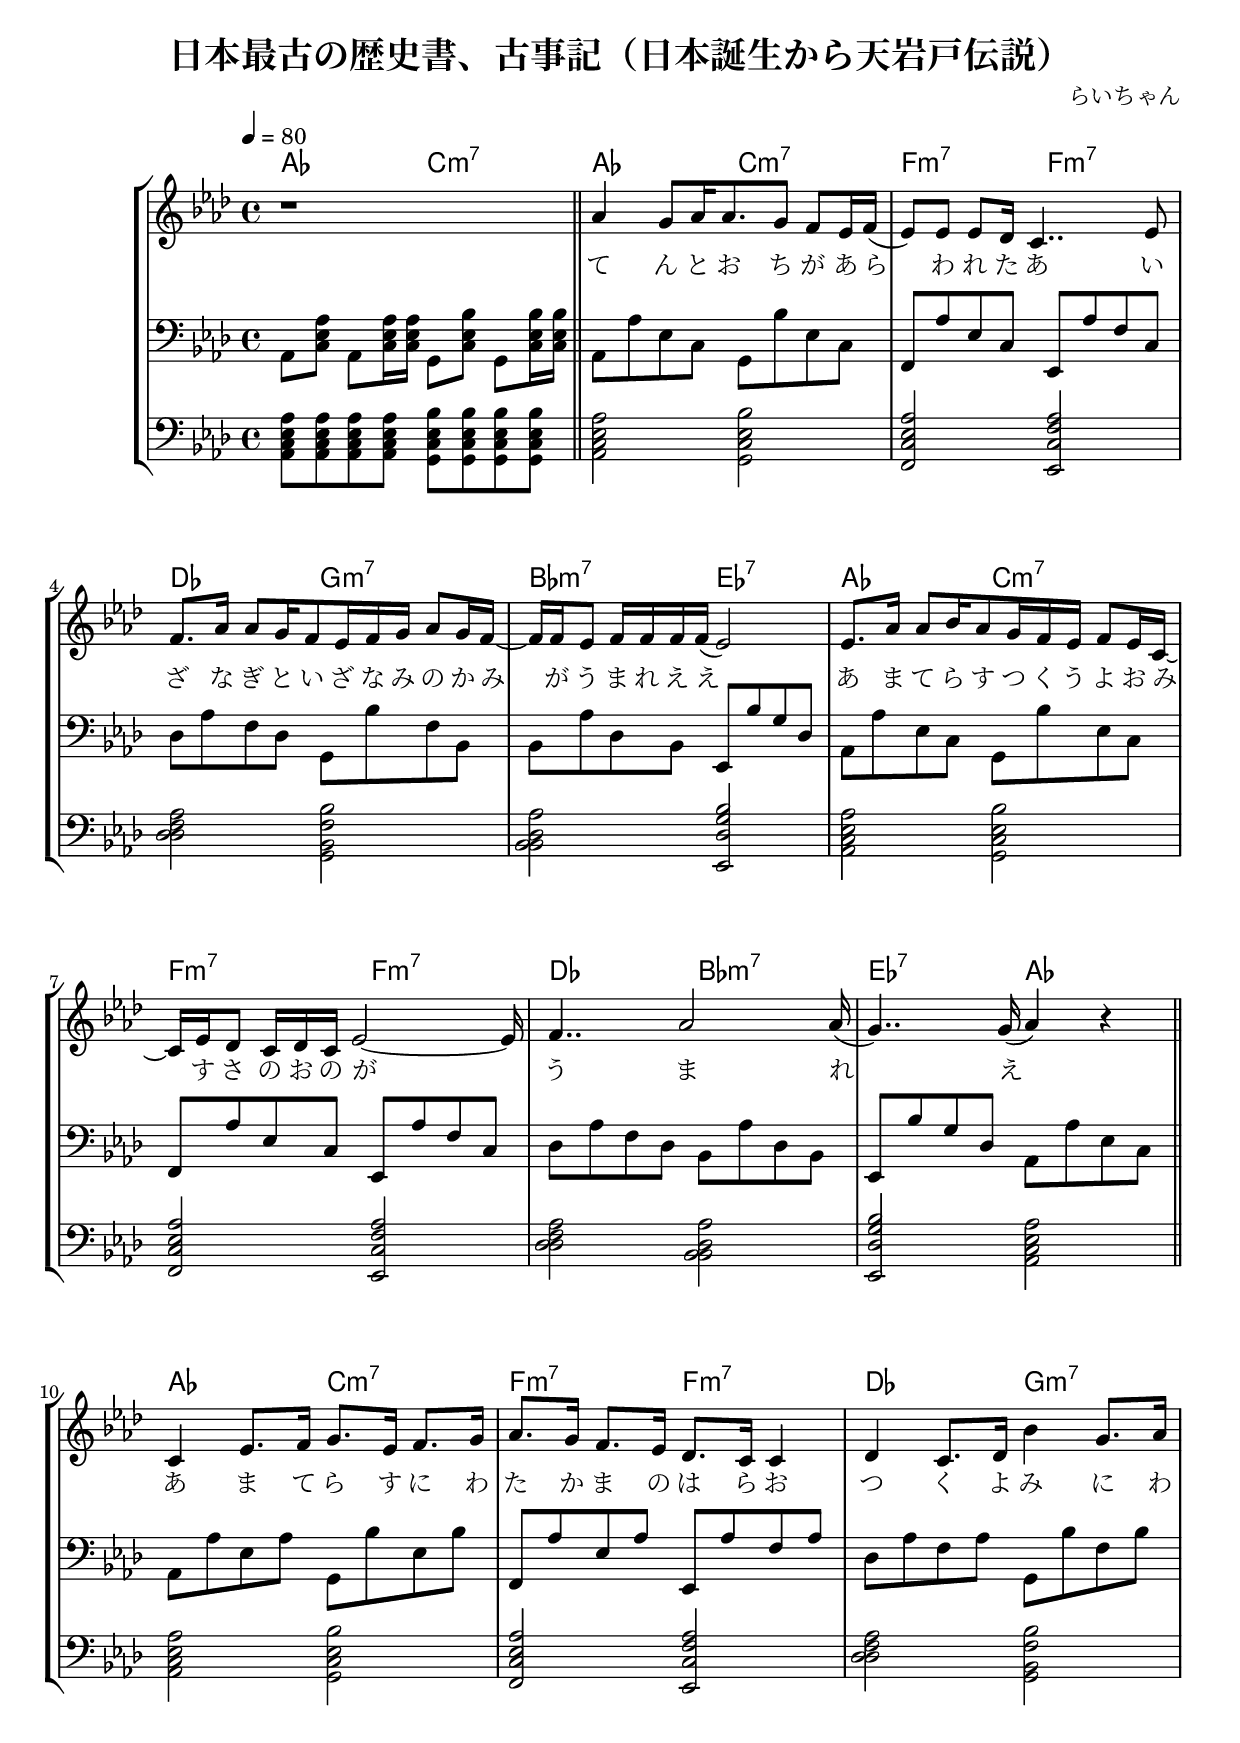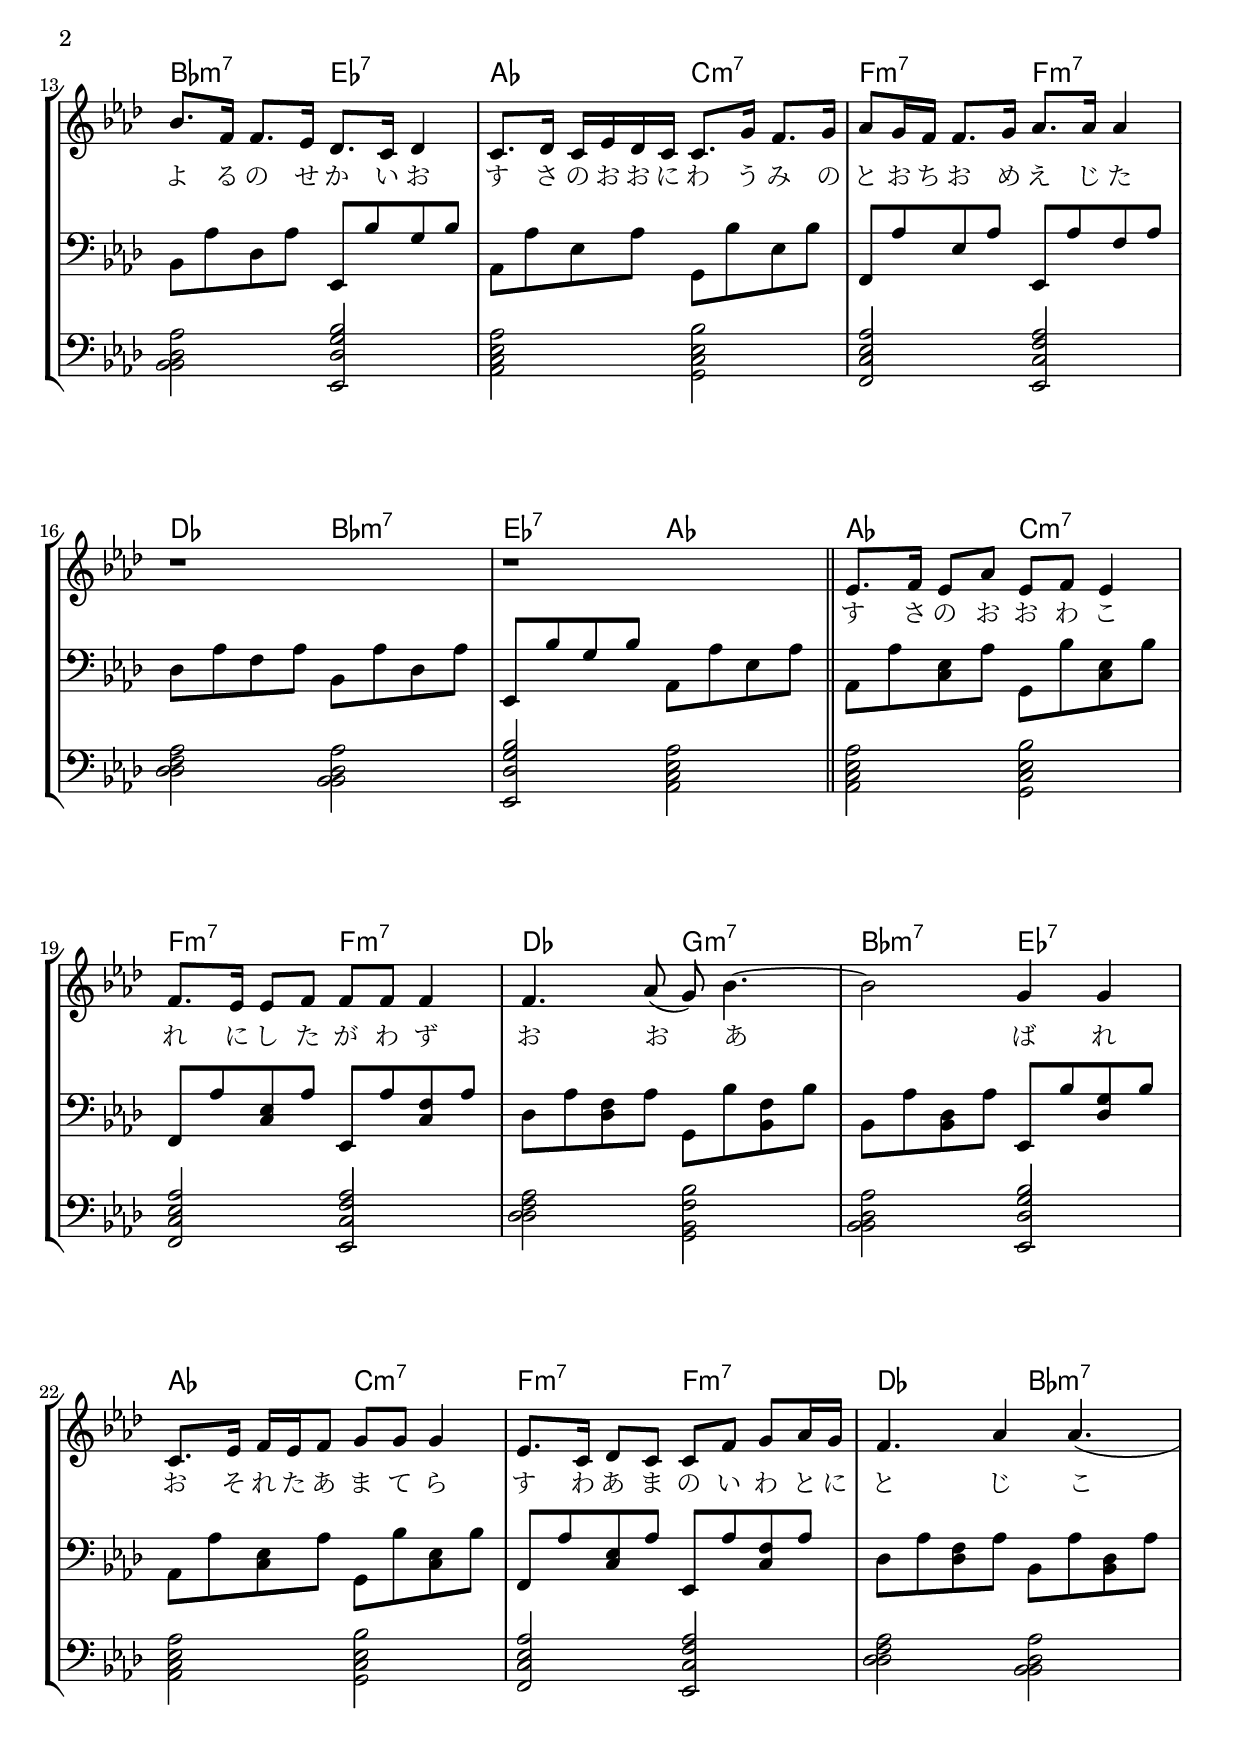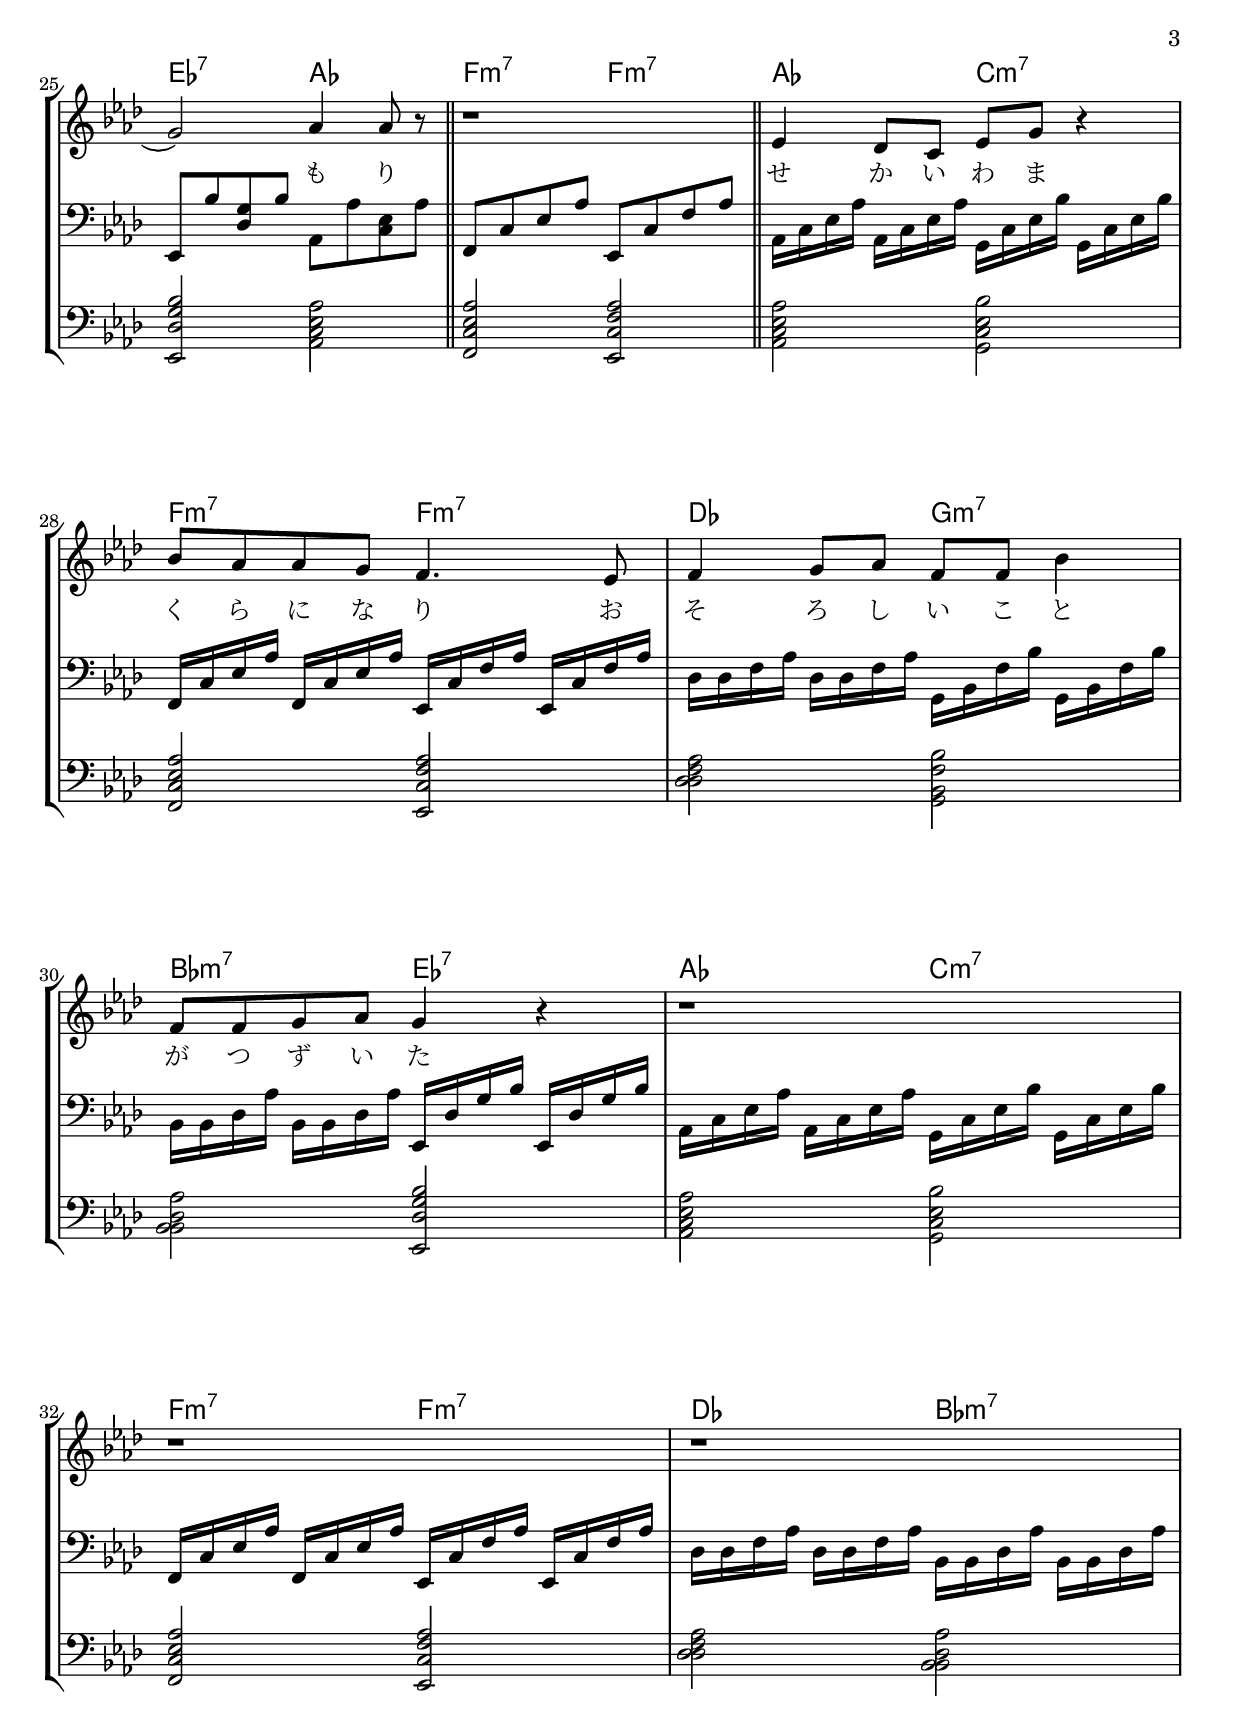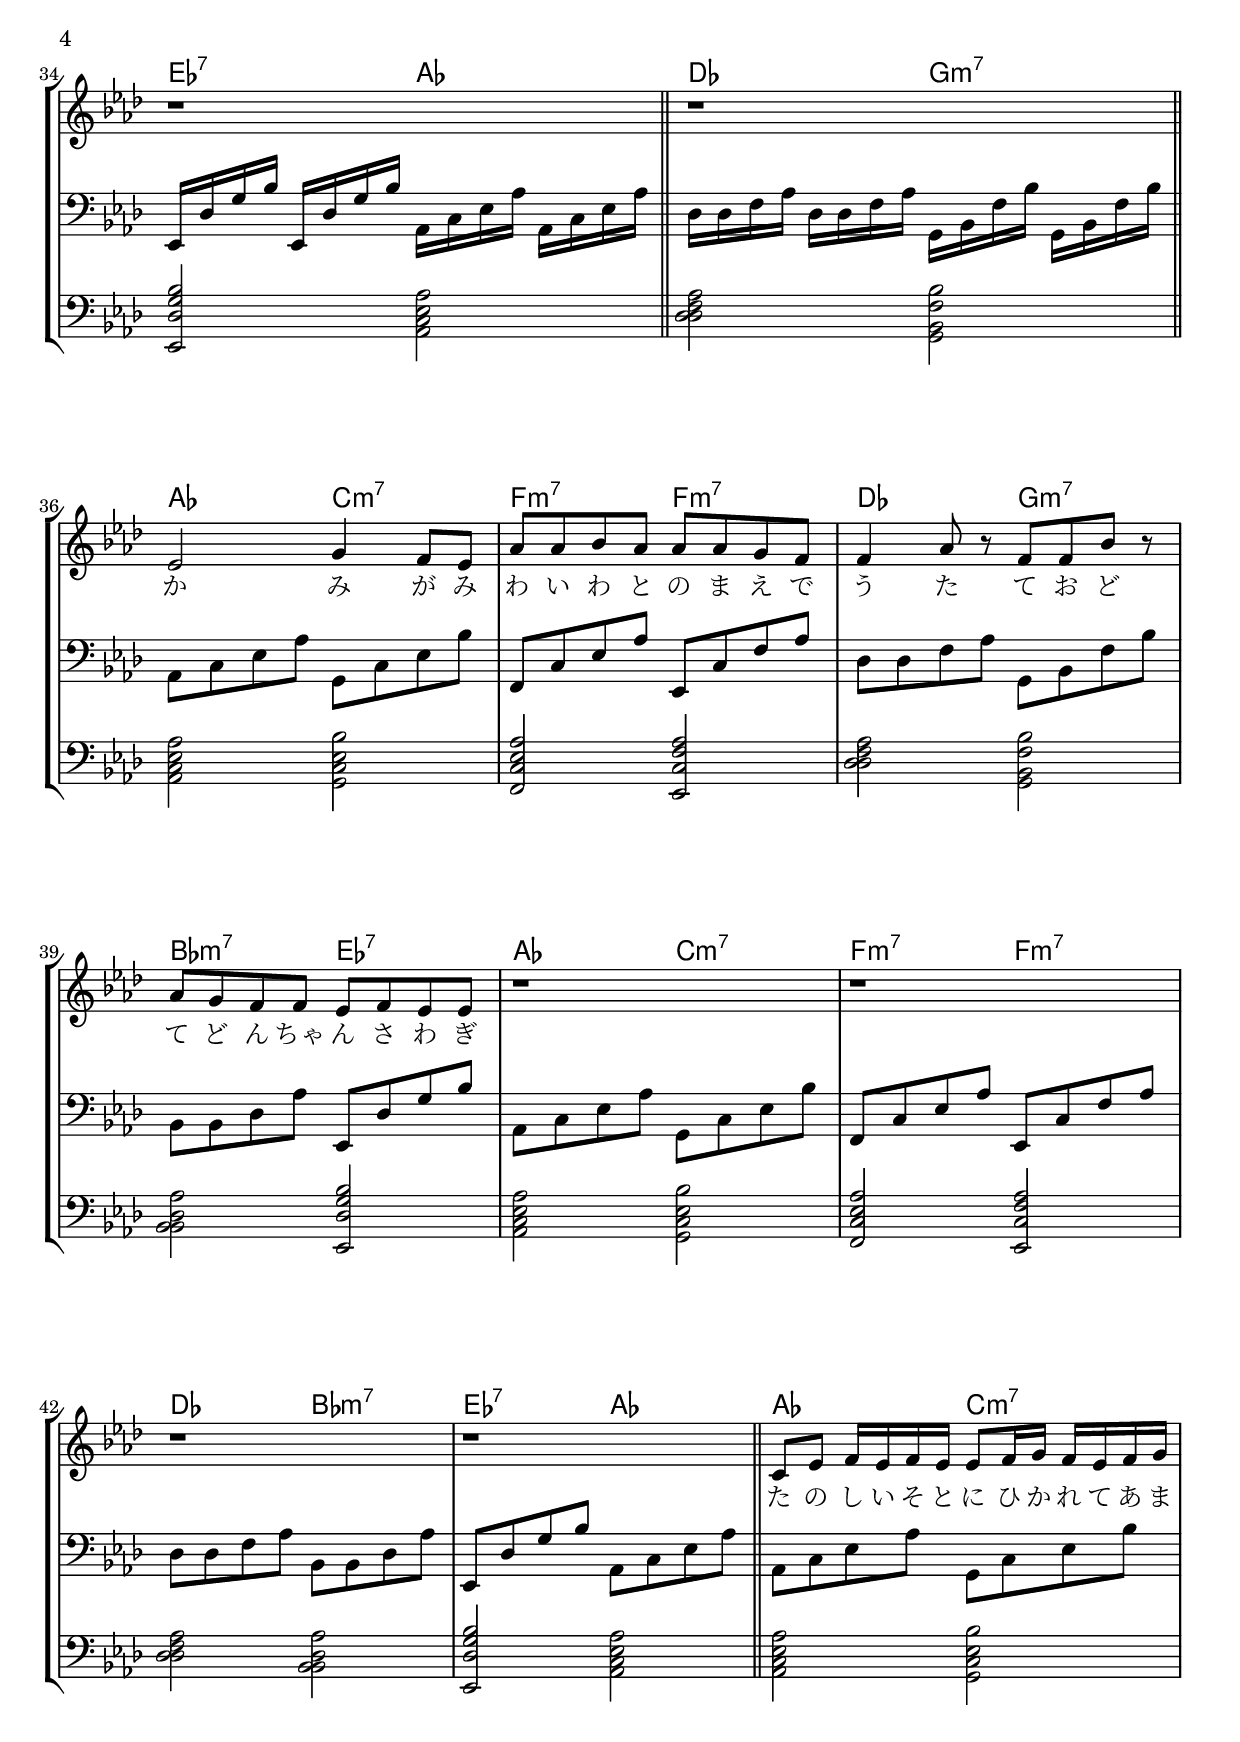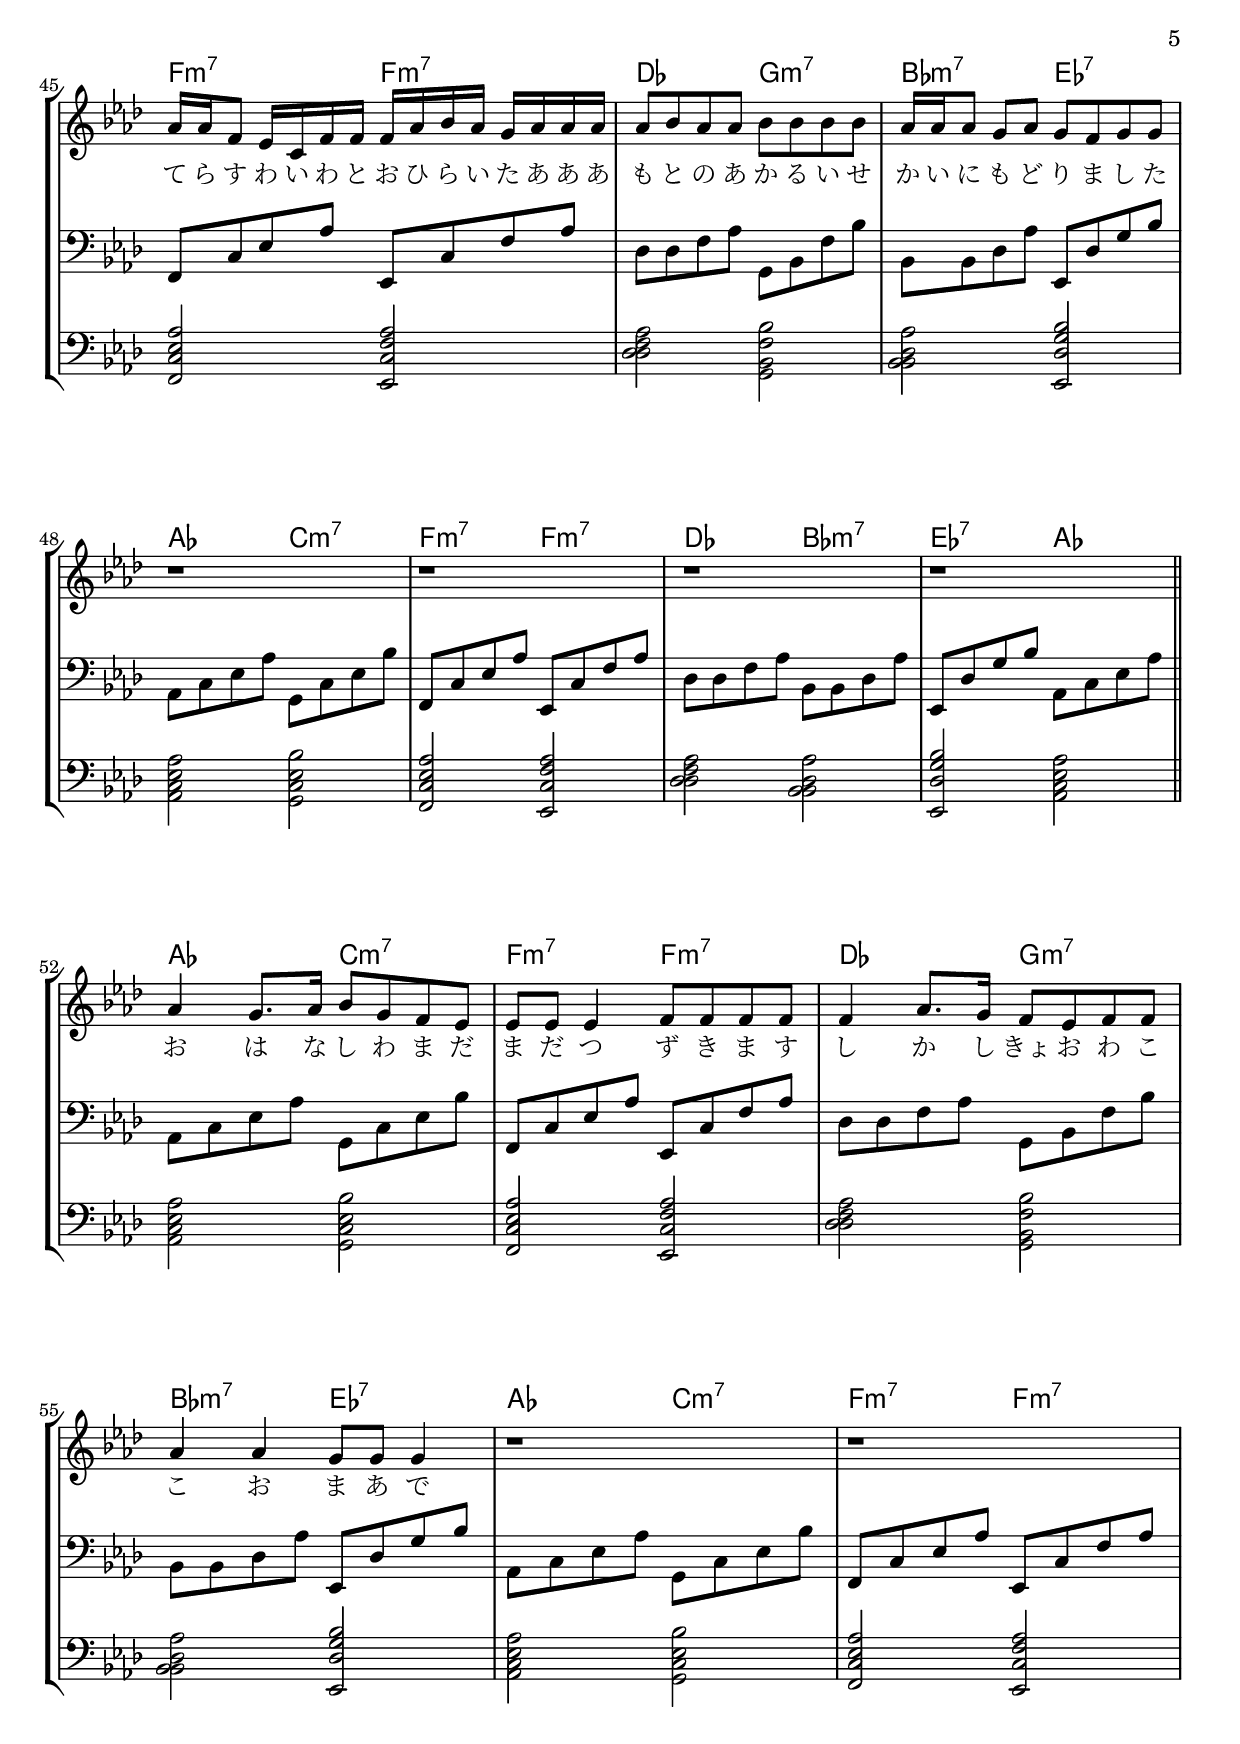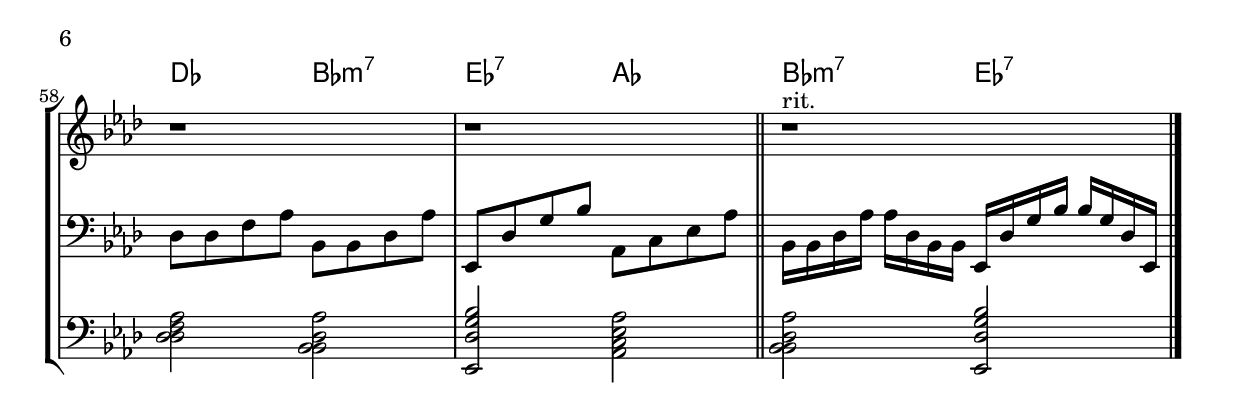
\version "2.12.1"

\header {
	title = \markup {日本最古の歴史書、古事記（日本誕生から天岩戸伝説）}
	composer = \markup \center-column {らいちゃん}
}

harmony = \chordmode {
	as2 c:min7 

	as c:min7 f:min7 f:min7 des g:min7 bes:min7 es:7 as c:min7 f:min7 f:min7 des bes:min7 es:7 as 

	as c:min7 f:min7 f:min7 des g:min7 bes:min7 es:7 as c:min7 f:min7 f:min7 des bes:min7 es:7 as 

	as c:min7 f:min7 f:min7 des g:min7 bes:min7 es:7 as c:min7 f:min7 f:min7 des bes:min7 es:7 as 

	f:min7 f:min7 

	as c:min7 f:min7 f:min7 des g:min7 bes:min7 es:7 as c:min7 f:min7 f:min7 des bes:min7 es:7 as 

	des g:min7 

	as c:min7 f:min7 f:min7 des g:min7 bes:min7 es:7 as c:min7 f:min7 f:min7 des bes:min7 es:7 as 

	as c:min7 f:min7 f:min7 des g:min7 bes:min7 es:7 as c:min7 f:min7 f:min7 des bes:min7 es:7 as 

	as c:min7 f:min7 f:min7 des g:min7 bes:min7 es:7 as c:min7 f:min7 f:min7 des bes:min7 es:7 as 

	bes:min7 es:7 
}

melody = {
	\key as \major
	\tempo 4 = 80
	r1   
	\set Staff.midiInstrument = #"fss0.35"
	 as'4  g'8  as'16  as'8.  g'8  f'8  es'16  f'16 
	(es'8)  es'8  es'8  des'16  c'4..  es'8 
	f'8.  as'16  as'8  g'16  f'8  es'16  f'16  g'16  as'8  g'16  f'16~ 
	f'16  f'16  es'8  f'16  f'16  f'16  f'16  (es'2) 
	es'8.  as'16  as'8  bes'16  as'8  g'16  f'16  es'16  f'8  es'16  c'16~ 
	c'16  es'16  des'8  c'16  des'16  c'16  es'2~es'16 
	f'4..  as'2  as'16 
	(g'4..)  g'16  (as'4)  	r4 	\set Staff.midiInstrument = #"fss0.35"
	 c'4  es'8.  f'16  g'8.  es'16  f'8.  g'16 
	as'8.  g'16  f'8.  es'16  des'8.  c'16  c'4 
	des'4  c'8.  des'16  bes'4  g'8.  as'16 
	bes'8.  f'16  f'8.  es'16  des'8.  c'16  des'4 
	c'8.  des'16  c'16  es'16  des'16  c'16  c'8.  g'16  f'8.  g'16 
	as'8  g'16  f'16  f'8.  g'16  as'8.  as'16  as'4
	r1 r1 	\set Staff.midiInstrument = #"fss0.35"
	 es'8.  f'16  es'8  as'8  es'8  f'8  es'4 
	f'8.  es'16  es'8  f'8  f'8  f'8  f'4 
	f'4.  as'8  (g'8)  bes'4.~ 
	bes'2  g'4  g'4 
	c'8.  es'16  f'16  es'16  f'8  g'8  g'8  g'4 
	es'8.  c'16  des'8  c'8  c'8  f'8  g'8  as'16  g'16 
	f'4.  as'4  as'4. 
	(g'2)  as'4  as'8  	r8 	r1   
	\set Staff.midiInstrument = #"fss0.35"
	 es'4  des'8  c'8  es'8  g'8  r4 
	bes'8  as'8  as'8  g'8  f'4.  es'8 
	f'4  g'8  as'8  f'8  f'8  bes'4 
	f'8  f'8  g'8  as'8  g'4  	r4 r1 r1 r1 r1 	r1   
	\set Staff.midiInstrument = #"fss0.35"
	 es'2  g'4  f'8  es'8 
	as'8  as'8  bes'8  as'8  as'8  as'8  g'8  f'8 
	f'4  as'8  r8  f'8  f'8  bes'8  r8 
	as'8  g'8  f'8  f'8  es'8  f'8  es'8  es'8
	r1 r1 r1 r1 	\set Staff.midiInstrument = #"fss0.35"
	 c'8  es'8  f'16  es'16  f'16  es'16  es'8  f'16  g'16  f'16  es'16  f'16  g'16 
	as'16  as'16  f'8  es'16  c'16  f'16  f'16  f'16  as'16  bes'16  as'16  g'16  as'16  as'16  as'16 
	as'8  bes'8  as'8  as'8  bes'8  bes'8  bes'8  bes'8 
	as'16  as'16  as'8  g'8  as'8  g'8  f'8  g'8  g'8
	r1 r1 r1 r1 	\set Staff.midiInstrument = #"fss0.35"
	 as'4  g'8.  as'16  bes'8  g'8  f'8  es'8 
	es'8  es'8  es'4  f'8  f'8  f'8  f'8 
	f'4  as'8.  g'16  f'8  es'8  f'8  f'8 
	as'4  as'4  g'8  g'8  g'4
	r1 r1 r1 r1 	r1^"rit." \bar "|."
}

words = \lyricmode {
	
	て  ん  と  お  ち  が  あ  ら  わ  れ  た  あ  い  ざ  な  ぎ  と  い  ざ  な  み  の  か  み  が  う  ま  れ  え  え  あ  ま  て  ら  す  つ  く  う  よ  お  み  す  さ  の  お  の  が  う  ま  れ  え  
	あ  ま  て  ら  す  に  わ  た  か  ま  の  は  ら  お  つ  く  よ  み  に  わ  よ  る  の  せ  か  い  お  す  さ  の  お  お  に  わ  う  み  の  と  お  ち  お  め  え  じ  た  
	す  さ  の  お  お  わ  こ  れ  に  し  た  が  わ  ず  お  お  あ  ば  れ  お  そ  れ  た  あ  ま  て  ら  す  わ  あ  ま  の  い  わ  と  に  と  じ  こ  も  り  
	
	せ  か  い  わ  ま  く  ら  に  な  り  お  そ  ろ  し  い  こ  と  が  つ  ず  い  た  
	
	か  み  が  み  わ  い  わ  と  の  ま  え  で  う  た  て  お  ど  て  ど  ん  ちゃ  ん  さ  わ  ぎ  
	た  の  し  い  そ  と  に  ひ  か  れ  て  あ  ま  て  ら  す  わ  い  わ  と  お  ひ  ら  い  た  あ  あ  あ  も  と  の  あ  か  る  い  せ  か  い  に  も  ど  り  ま  し  た  
	お  は  な  し  わ  ま  だ  ま  だ  つ  ず  き  ま  す  し  か  し  きょ  お  わ  こ  こ  お  ま  あ  で  
	
}

tempochange = {
	\tempo 4 = 80
	r1 \bar "||"
	\tempo 4 = 80
	r1 | r1 | r1 | r1 | r1 | r1 | r1 | r1 \bar "||"
	\tempo 4 = 80
	r1 | r1 | r1 | r1 | r1 | r1 | r1 | r1 \bar "||"
	\tempo 4 = 80
	r1 | r1 | r1 | r1 | r1 | r1 | r1 | r1 \bar "||"
	\tempo 4 = 80
	r1 \bar "||"
	\tempo 4 = 80
	r1 | r1 | r1 | r1 | r1 | r1 | r1 | r1 \bar "||"
	\tempo 4 = 80
	r1 \bar "||"
	\tempo 4 = 80
	r1 | r1 | r1 | r1 | r1 | r1 | r1 | r1 \bar "||"
	\tempo 4 = 80
	r1 | r1 | r1 | r1 | r1 | r1 | r1 | r1 \bar "||"
	\tempo 4 = 80
	r1 | r1 | r1 | r1 | r1 | r1 | r1 | r1 \bar "||"
	\tempo 4 = 80
	\tempo 4 = 60 r2 \tempo 4 = 53 r2 \bar "|."
}

mainacc = {
	\clef bass
	\set Staff.midiInstrument = #"Accordion"
	\key as \major
	\tempo 4 = 80
	as,8 <c es as> as, <c es as>16 <c es as>
	g,8 <c es bes> g, <c es bes>16 <c es bes>
	\bar "||"

	\set Staff.midiInstrument = #"Concertina"
	as,8 as es c
	g,8 bes es c
	f,8 as es c
	es,8 as f c
	des8 as f des
	g,8 bes f bes,
	bes,8 as des bes,
	es,8 bes g des
	as,8 as es c
	g,8 bes es c
	f,8 as es c
	es,8 as f c
	des8 as f des
	bes,8 as des bes,
	es,8 bes g des
	as,8 as es c
	\bar "||"

	\set Staff.midiInstrument = #"Rock Organ"
	as,8 as es as
	g,8 bes es bes
	f,8 as es as
	es,8 as f as
	des8 as f as
	g,8 bes f bes
	bes,8 as des as
	es,8 bes g bes
	as,8 as es as
	g,8 bes es bes
	f,8 as es as
	es,8 as f as
	des8 as f as
	bes,8 as des as
	es,8 bes g bes
	as,8 as es as
	\bar "||"

	\set Staff.midiInstrument = #"Church organ"
	as,8 as <c es> as
	g,8 bes <c es> bes
	f,8 as <c es> as
	es,8 as <c f> as
	des8 as <des f> as
	g,8 bes <bes, f> bes
	bes,8 as <bes, des> as
	es,8 bes <des g> bes
	as,8 as <c es> as
	g,8 bes <c es> bes
	f,8 as <c es> as
	es,8 as <c f> as
	des8 as <des f> as
	bes,8 as <bes, des> as
	es,8 bes <des g> bes
	as,8 as <c es> as
	\bar "||"

	\set Staff.midiInstrument = #"Harpsichord"
	f,8 c8 es8 as8
	es,8 c8 f8 as8
	\bar "||"

	\set Staff.midiInstrument = #"Viola"
	as,16 c es as as, c es as
	g,16 c es bes g, c es bes
	f,16 c es as f, c es as
	es,16 c f as es, c f as
	des16 des f as des des f as
	g,16 bes, f bes g, bes, f bes
	bes,16 bes, des as bes, bes, des as
	es,16 des g bes es, des g bes
	as,16 c es as as, c es as
	g,16 c es bes g, c es bes
	f,16 c es as f, c es as
	es,16 c f as es, c f as
	des16 des f as des des f as
	bes,16 bes, des as bes, bes, des as
	es,16 des g bes es, des g bes
	as,16 c es as as, c es as
	\bar "||"

	\set Staff.midiInstrument = #"Cello"
	des16 des f as des des f as
	g,16 bes, f bes g, bes, f bes
	\bar "||"

	\set Staff.midiInstrument = #"Violin"
	as,8 c8 es8 as8
	g,8 c8 es8 bes8
	f,8 c8 es8 as8
	es,8 c8 f8 as8
	des8 des8 f8 as8
	g,8 bes,8 f8 bes8
	bes,8 bes,8 des8 as8
	es,8 des8 g8 bes8
	as,8 c8 es8 as8
	g,8 c8 es8 bes8
	f,8 c8 es8 as8
	es,8 c8 f8 as8
	des8 des8 f8 as8
	bes,8 bes,8 des8 as8
	es,8 des8 g8 bes8
	as,8 c8 es8 as8
	\bar "||"

	\set Staff.midiInstrument = #"Harpsichord"
	as,8 c8 es8 as8
	g,8 c8 es8 bes8
	f,8 c8 es8 as8
	es,8 c8 f8 as8
	des8 des8 f8 as8
	g,8 bes,8 f8 bes8
	bes,8 bes,8 des8 as8
	es,8 des8 g8 bes8
	as,8 c8 es8 as8
	g,8 c8 es8 bes8
	f,8 c8 es8 as8
	es,8 c8 f8 as8
	des8 des8 f8 as8
	bes,8 bes,8 des8 as8
	es,8 des8 g8 bes8
	as,8 c8 es8 as8
	\bar "||"

	\set Staff.midiInstrument = #"Acoustic Guitar (steel)"
	as,8 c8 es8 as8
	g,8 c8 es8 bes8
	f,8 c8 es8 as8
	es,8 c8 f8 as8
	des8 des8 f8 as8
	g,8 bes,8 f8 bes8
	bes,8 bes,8 des8 as8
	es,8 des8 g8 bes8
	as,8 c8 es8 as8
	g,8 c8 es8 bes8
	f,8 c8 es8 as8
	es,8 c8 f8 as8
	des8 des8 f8 as8
	bes,8 bes,8 des8 as8
	es,8 des8 g8 bes8
	as,8 c8 es8 as8
	\bar "||"

	\set Staff.midiInstrument = #"Harmonica"
	bes,16 bes, des as as des bes, bes,
	es,16 des g bes bes g des es,
	\bar "|."
}

subacc = {
	\clef bass
	\set Staff.midiInstrument = #"Marimba"
	\key as \major
	\tempo 4 = 80
	<as, c es as>8 <as, c es as>8 <as, c es as>8 <as, c es as>8
	<g, c es bes>8 <g, c es bes>8 <g, c es bes>8 <g, c es bes>8
	\bar "||"

	\set Staff.midiInstrument = #"Electric Guitar (clean)"
	<as, c es as>2
	<g, c es bes>2
	<f, c es as>2
	<es, c f as>2
	<des des f as>2
	<g, bes, f bes>2
	<bes, bes, des as>2
	<es, des g bes>2
	<as, c es as>2
	<g, c es bes>2
	<f, c es as>2
	<es, c f as>2
	<des des f as>2
	<bes, bes, des as>2
	<es, des g bes>2
	<as, c es as>2
	\bar "||"

	\set Staff.midiInstrument = #"Electric Guitar (jazz)"
	<as, c es as>2
	<g, c es bes>2
	<f, c es as>2
	<es, c f as>2
	<des des f as>2
	<g, bes, f bes>2
	<bes, bes, des as>2
	<es, des g bes>2
	<as, c es as>2
	<g, c es bes>2
	<f, c es as>2
	<es, c f as>2
	<des des f as>2
	<bes, bes, des as>2
	<es, des g bes>2
	<as, c es as>2
	\bar "||"

	\set Staff.midiInstrument = #"Vibraphone"
	<as, c es as>2
	<g, c es bes>2
	<f, c es as>2
	<es, c f as>2
	<des des f as>2
	<g, bes, f bes>2
	<bes, bes, des as>2
	<es, des g bes>2
	<as, c es as>2
	<g, c es bes>2
	<f, c es as>2
	<es, c f as>2
	<des des f as>2
	<bes, bes, des as>2
	<es, des g bes>2
	<as, c es as>2
	\bar "||"

	\set Staff.midiInstrument = #"Church organ"
	<f, c es as>2
	<es, c f as>2
	\bar "||"

	\set Staff.midiInstrument = #"Harmonica"
	<as, c es as>2
	<g, c es bes>2
	<f, c es as>2
	<es, c f as>2
	<des des f as>2
	<g, bes, f bes>2
	<bes, bes, des as>2
	<es, des g bes>2
	<as, c es as>2
	<g, c es bes>2
	<f, c es as>2
	<es, c f as>2
	<des des f as>2
	<bes, bes, des as>2
	<es, des g bes>2
	<as, c es as>2
	\bar "||"

	\set Staff.midiInstrument = #"Rock Organ"
	<des des f as>2
	<g, bes, f bes>2
	\bar "||"

	\set Staff.midiInstrument = #"Rock Organ"
	<as, c es as>2
	<g, c es bes>2
	<f, c es as>2
	<es, c f as>2
	<des des f as>2
	<g, bes, f bes>2
	<bes, bes, des as>2
	<es, des g bes>2
	<as, c es as>2
	<g, c es bes>2
	<f, c es as>2
	<es, c f as>2
	<des des f as>2
	<bes, bes, des as>2
	<es, des g bes>2
	<as, c es as>2
	\bar "||"

	\set Staff.midiInstrument = #"Rock Organ"
	<as, c es as>2
	<g, c es bes>2
	<f, c es as>2
	<es, c f as>2
	<des des f as>2
	<g, bes, f bes>2
	<bes, bes, des as>2
	<es, des g bes>2
	<as, c es as>2
	<g, c es bes>2
	<f, c es as>2
	<es, c f as>2
	<des des f as>2
	<bes, bes, des as>2
	<es, des g bes>2
	<as, c es as>2
	\bar "||"

	\set Staff.midiInstrument = #"Electric Guitar (clean)"
	<as, c es as>2
	<g, c es bes>2
	<f, c es as>2
	<es, c f as>2
	<des des f as>2
	<g, bes, f bes>2
	<bes, bes, des as>2
	<es, des g bes>2
	<as, c es as>2
	<g, c es bes>2
	<f, c es as>2
	<es, c f as>2
	<des des f as>2
	<bes, bes, des as>2
	<es, des g bes>2
	<as, c es as>2
	\bar "||"

	\set Staff.midiInstrument = #"Electric Guitar (clean)"
	<bes, bes, des as>2
	<es, des g bes>2
	\bar "|."
}

percA = {
	\drummode {
	r2 hho2  \bar "||"
	r1 |r1 |r1 |r1 |r1 |r1 |r1 |r1 \bar "||"
	r1  |r1  |r1  |r1  |r1  |r1  |r1  |r2 r8 hho4 hho8  \bar "||"
	r8 hho8 hho8 hho8 hho8 hho8 hho8 hho8  |hho8 hho8 hho8 hho8 hho8 hho8 hho8 hho8  |r8 hho8 hho8 hho8 hho8 hho8 hho8 hho8  |hho8 hho8 hho8 hho8 hho2  |r8 hho8 hho8 hho8 hho8 hho8 hho8 hho8  |hho8 hho8 hho8 hho8 hho8 hho8 hho8 hho8  |r8 hho8 hho8 hho8 hho8 hho8 hho8 hho8  |hho8 hho8 hho2.  \bar "||"
	hh4 hh4 hh4 hh4  \bar "||"
	cymc1  |r1  |r1  |r1  |cymc1  |r1  |r1  |r1  \bar "||"
	r1  \bar "||"
	r4 hh4 hh4 hh4  |hh4 hh4 hh4 hh4  |hh4 hh4 hh4 hh4  |hh4 hh4 hh4 hh4  |r4 hh4 hh4 hh4  |hh4 hh4 hh4 hh4  |hh4 hh4 hh4 hh4  |hh4 hh4 hh4 hh4  \bar "||"
	r2 r8 hho4.  |r2 r8 hho4.  |r2 r8 hho4.  |r2 r8 hho4.  |r2 r8 hho4.  |r2 r8 hho4.  |r2 r8 hho4.  |r2 r8 hho4.  \bar "||"
	cymr4 cymr4 cymr4 cymr4  |cymr4 cymr8 cymr16 cymr16 cymr4 cymr4  |cymr4 cymr4 cymr4 cymr4  |cymr4 cymr2.  |cymr4 cymr4 cymr4 cymr4  |cymr4 cymr8 cymr16 cymr16 cymr4 cymr4  |cymr4 cymr4 cymr4 cymr4  |cymr4 cymr2.  \bar "||"
	r1 \bar "|."
	}
}

percB = {
	\drummode {
	hh8 hh16 hh16 hh8 hh16 hh8 hh4. r16  \bar "||"
	r1 |r1 |r1 |r1 |r1 |r1 |r1 |r1 \bar "||"
	r4. hhp2 hhp8  |r4. hhp2 hhp8  |r4. hhp2 hhp8  |r4. hhp2 hhp8  |r4. hhp2 hhp8  |r4. hhp2 hhp8  |r4. hhp2 hhp8  |hhp4 hhp4 hhp4 hhp4  \bar "||"
	r8 sn4 sn4 sn4 sn8  |r8 sn4 sn4 sn4 sn8  |r8 sn4 sn4 sn4 sn8  |r8 sn4 sn8 sn8 sn16 sn4 r16  |r8 sn4 sn4 sn4 sn8  |r8 sn4 sn4 sn4 sn8  |r8 sn4 sn4 sn4 sn8  |r8 sn8. sn16 sn8 sn16 sn16 sn16 sn8. sn8  \bar "||"
	r8 hhp4 hhp2 r8  \bar "||"
	r8 hho8 hho8 hho8 hho8 hho8 hho8 hho8  |hho8 hho8 hho8 hho8 hho8 hho8 hho8 hho8  |hho8 hho8 hho8 hho8 hho8 hho8 hho8 hho8  |hho8 hho8 hho8 hho8 hho8 hho4.  |r8 hho8 hho8 hho8 hho8 hho8 hho8 hho8  |hho8 hho8 hho8 hho8 hho8 hho8 hho8 hho8  |hho8 hho8 hho8 hho8 hho8 hho8 hho8 hho8  |hho8 hho8 hho8 hho8 hho8 hho4.  \bar "||"
	r4 hh4. r16 hh8 hh8 hh16  \bar "||"
	r8 hhp4 hhp4 hhp4 hhp8  |r8 hhp4 hhp4 hhp4 hhp8  |r8 hhp4 hhp4 hhp4 hhp8  |r8 hhp4 hhp4 hhp4 hhp8  |r8 hhp4 hhp4 hhp4 hhp8  |r8 hhp4 hhp4 hhp4 hhp8  |r8 hhp4 hhp4 hhp4 hhp8  |r8 hhp4 hhp2 r8  \bar "||"
	r8 hh8 hh8 hh8 hh4. hh8  |hh8 hh8 hh8 hh8 hh4 hh8 hh8  |hh8 hh8 hh8 hh8 hh4. hh8  |hh8 hh8 hh8 hh8 hh4 hh8 hh8  |r8 hh8 hh8 hh8 hh4. hh8  |hh8 hh8 hh8 hh8 hh4 hh8 hh8  |hh8 hh8 hh8 hh8 hh4. hh8  |r16 hh4 hh4 hh4 r16 hh8  \bar "||"
	r2 sn2  |r2 sn2  |r2 sn2  |r8 sn8 sn2.  |r2 sn2  |r2 sn2  |r2 sn2  |r8 sn8 sn2.  \bar "||"
	r1 \bar "|."
	}
}

percC = {
	\drummode {
	r4 sn4. sn16 sn8 sn16 sn16 sn16  \bar "||"
	r1 |r1 |r1 |r1 |r1 |r1 |r1 |r1 \bar "||"
	hh4 hh4 hh4 hh4  |hh4 hh4 hh4 hh4  |hh4 hh4 hh4 hh4  |hh4 hh4 hh4 hh4  |hh4 hh4 hh4 hh4  |hh4 hh4 hh4 hh4  |hh4 hh4 hh4 hh4  |r4. hh2 r8  \bar "||"
	bd4 bd4 bd8. bd8 bd8.  |bd4 bd4 bd8. bd8 bd8.  |bd4 bd4 bd8. bd8 bd8.  |bd4 bd4 r16 bd4. r16  |bd4 bd4 bd8. bd8 bd8.  |bd4 bd4 bd8. bd8 bd8.  |bd4 bd4 bd8. bd8 bd8.  |bd8 bd8 bd8. bd8. bd8 bd8 bd8  \bar "||"
	r4 sn4 r16 sn16 sn8. sn16 sn16 sn16  \bar "||"
	r1  |r1  |r1  |r2. hh4  |r1  |r1  |r1  |r2. hh4  \bar "||"
	r16 hhp8 hhp8 hhp8 hhp8. hhp8 hhp8 hhp8  \bar "||"
	r4 sn2 sn4  |r4 sn2 sn8. sn16  |r4 sn2 sn4  |r4 sn2 sn8. sn16  |r4 sn2 sn4  |r4 sn2 sn8. sn16  |r4 sn2 sn4  |r4 sn4 r16 sn16 sn8. sn16 sn16 sn16  \bar "||"
	r16 hhp4 hhp8 hhp8 hhp4. hhp16  |r16 hhp4 hhp8 hhp8 hhp4 hhp8.  |r16 hhp4 hhp8 hhp8 hhp4 hhp8 hhp16  |r16 hhp4 hhp8 hhp8 hhp4 hhp8.  |r16 hhp4 hhp8 hhp8 hhp4. hhp16  |r16 hhp4 hhp8 hhp8 hhp4 hhp8.  |r16 hhp4 hhp8 hhp8 hhp4 hhp8 hhp16  |r8 hhp8 hhp8 hhp8 hhp4 r16 hhp8.  \bar "||"
	bd2. r8 bd8  |bd2. r8 bd8  |bd2. r8 bd8  |bd4. bd8 bd4. bd8  |bd2. r8 bd8  |bd2. r8 bd8  |bd2. r8 bd8  |bd2 r8 bd4.  \bar "||"
	r1 \bar "|."
	}
}

percD = {
	\drummode {
	bd4. bd8. bd4. r16  \bar "||"
	r1 |r1 |r1 |r1 |r1 |r1 |r1 |r1 \bar "||"
	bd2. r8 bd8  |bd8. bd8. bd2 bd8  |bd2. r8 bd8  |bd8. bd8. bd2 bd8  |bd2. r8 bd8  |bd8. bd8. bd2 bd8  |bd2. r8 bd8  |bd8. bd4. r16 bd4 bd8  \bar "||"
	cymc1  |r1  |cymc1  |r1  |cymc1  |r1  |cymc1  |r1  \bar "||"
	bd4. bd8 bd4 bd4  \bar "||"
	r8 sn4 sn4 sn4 sn8  |r8 sn4 sn4 sn4 sn8  |r8 sn4 sn4 sn4 sn8  |r8 sn4 sn4 sn8. sn16 sn16 sn16  |r8 sn4 sn4 sn4 sn8  |r8 sn4 sn4 sn4 sn8  |r8 sn4 sn4 sn4 sn8  |r8 sn4 sn4 sn8. sn16 sn16 sn16  \bar "||"
	r8 sn4 sn8 sn16 sn8 sn8 sn8 sn16  \bar "||"
	bd2 bd8 bd16 bd4 r16  |bd2 bd8 bd16 bd4 r16  |bd2 bd8 bd16 bd4 r16  |bd2 bd8 bd16 bd4 r16  |bd2 bd8 bd16 bd4 r16  |bd2 bd8 bd16 bd4 r16  |bd2 bd8 bd16 bd4 r16  |bd4. bd8 bd4 bd4  \bar "||"
	r8. sn2 r16 sn4  |r8. sn2 r16 sn8. sn16  |r8. sn2 r16 sn4  |r8. sn2 r16 sn8. sn16  |r8. sn2 r16 sn4  |r8. sn2 r16 sn8. sn16  |r8. sn2 r16 sn4  |r8. sn2 r16 sn4  \bar "||"
	r1 |r1 |r1 |r2 r8 tommh8 tommh4  |r1 |r1 |r1 |r8. tommh8. tommh2 r8  \bar "||"
	r1 \bar "|."
	}
}

percE = {
	\drummode {
	r2. cymc4  \bar "||"
	r1 |r1 |r1 |r1 |r1 |r1 |r1 |r1 \bar "||"
	r1 | r1 | r1 | r1 | r1 | r1 | r1 | r1 \bar "||"
	r1 |r1 |r1 |r2. tommh16 tommh8.  |r1 |r1 |r1 |r2. tommh16 tommh8.  \bar "||"
	cymc1  \bar "||"
	bd4 bd16 bd8. bd8. bd8 bd8.  |bd4 bd16 bd8. bd16 bd8 bd8 bd8.  |bd4 bd16 bd8. bd8. bd8 bd8.  |bd4 bd16 bd8. bd16 bd8. bd4  |bd4 bd16 bd8. bd8. bd8 bd8.  |bd4 bd16 bd8. bd16 bd8 bd8 bd8.  |bd4 bd16 bd8. bd8. bd8 bd8.  |bd4 bd16 bd8. bd16 bd8. bd4  \bar "||"
	bd4 bd8. bd8 bd8 bd8 bd8 bd16  \bar "||"
	cymc1  |r1 |r1 |r1 |cymc1  |r1 |r1 |r1 \bar "||"
	bd4. bd8 bd2  |bd4. bd8 bd4. bd8  |bd4. bd8 bd2  |bd4. bd8 bd4. bd8  |bd4. bd8 bd2  |bd4. bd8 bd4. bd8  |bd4. bd8 bd2  |bd4. bd8 bd4 bd4  \bar "||"
	r1 |r1 |r1 |r2. r8 toml8  |r1 |r1 |r1 |r2. toml8 toml8  \bar "||"
	r1 \bar "|."
	}
}

percF = {
	\drummode {
	r1 \bar "||"
	r1 | r1 | r1 | r1 | r1 | r1 | r1 | r1 \bar "||"
	r1 | r1 | r1 | r1 | r1 | r1 | r1 | r1 \bar "||"
	r1 |r1 |r1 |r2. r8 tomfh16 tomfh16  |r1 |r1 |r1 |r2. r8 tomfh8  \bar "||"
	r1 \bar "||"
	r1 | r1 | r1 | r1 | r1 | r1 | r1 | r1 \bar "||"
	cymc1  \bar "||"
	r1 | r1 | r1 | r1 | r1 | r1 | r1 | r1 \bar "||"
	cymc1  |r1 |r1 |r1 |cymc1  |r1 |r1 |cymc1  \bar "||"
	r1 |r1 |r1 |r1 |r1 |r1 |r1 |hho1  \bar "||"
	r1 \bar "|."
	}
}

percG = {
	\drummode {
	r1 \bar "||"
	r1 | r1 | r1 | r1 | r1 | r1 | r1 | r1 \bar "||"
	r1 | r1 | r1 | r1 | r1 | r1 | r1 | r1 \bar "||"
	r1 |r1 |r1 |r1 |r1 |r1 |r1 |r2. tomml16 tomml8.  \bar "||"
	r1 \bar "||"
	r1 | r1 | r1 | r1 | r1 | r1 | r1 | r1 \bar "||"
	r1 \bar "||"
	r1 | r1 | r1 | r1 | r1 | r1 | r1 | r1 \bar "||"
	r1 |r1 |r1 |r1 |r1 |r1 |r1 |r4. r16 tommh2 r16  \bar "||"
	r1 | r1 | r1 | r1 | r1 | r1 | r1 | r1 \bar "||"
	r1 \bar "|."
	}
}

percH = {
	\drummode {
	r1 \bar "||"
	r1 | r1 | r1 | r1 | r1 | r1 | r1 | r1 \bar "||"
	r1 | r1 | r1 | r1 | r1 | r1 | r1 | r1 \bar "||"
	r1 | r1 | r1 | r1 | r1 | r1 | r1 | r1 \bar "||"
	r1 \bar "||"
	r1 | r1 | r1 | r1 | r1 | r1 | r1 | r1 \bar "||"
	r1 \bar "||"
	r1 | r1 | r1 | r1 | r1 | r1 | r1 | r1 \bar "||"
	r1 |r1 |r1 |r1 |r1 |r1 |r1 |r2. r8 toml8  \bar "||"
	r1 | r1 | r1 | r1 | r1 | r1 | r1 | r1 \bar "||"
	r1 \bar "|."
	}
}

\score {
	<<
		\new StaffGroup <<
			\new ChordNames {\harmony}
			\new Voice = "melody" {\melody}
			\new Lyrics \lyricsto "melody" \words
			\new Staff = "mainacc" {\mainacc}
			\new Staff = "subacc" {\subacc}
		>>
	>>
	\layout { }
}
